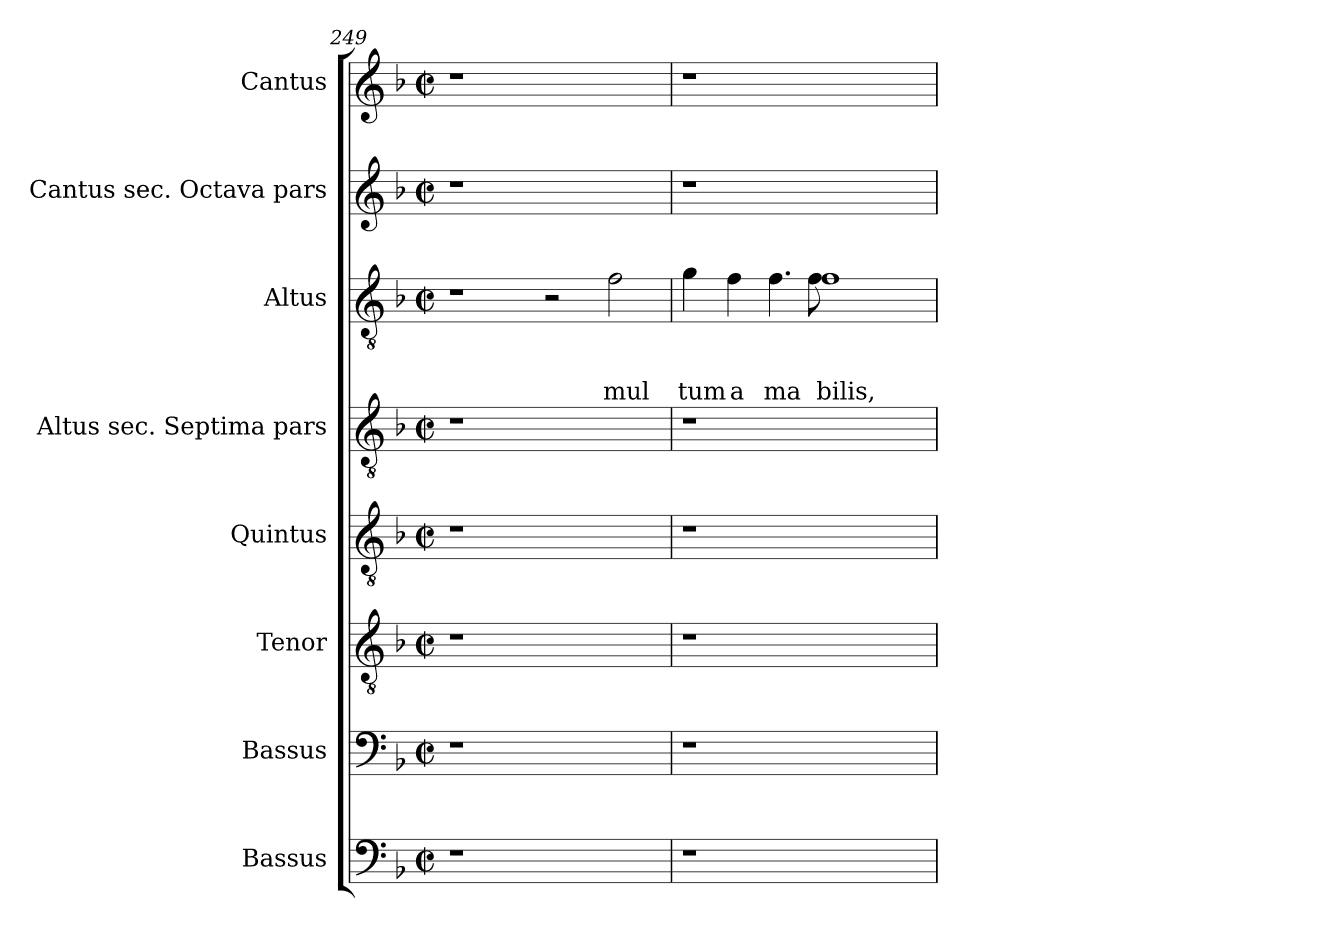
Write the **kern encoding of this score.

**kern	**kern	**kern	**kern	**kern	**kern	**text	**text	**text	**kern	**kern
*part8	*part7	*part6	*part5	*part4	*part3	*part3	*part3	*part3	*part2	*part1
*staff8	*staff7	*staff6	*staff5	*staff4	*staff3	*staff3	*staff3	*staff3	*staff2	*staff1
*I"Bassus	*I"Bassus	*I"Tenor	*I"Quintus	*I"Altus sec. Septima pars	*I"Altus	*	*	*	*I"Cantus sec. Octava pars	*I"Cantus
*	*I'Bassus	*I'Tenor	*I'Quintus	*	*I'Altus	*	*	*	*	*I'Cantus
*clefF4	*clefF4	*clefGv2	*clefGv2	*clefGv2	*clefGv2	*	*	*	*clefG2	*clefG2
*k[b-]	*k[b-]	*k[b-]	*k[b-]	*k[b-]	*k[b-]	*	*	*	*k[b-]	*k[b-]
*F:	*F:	*F:	*F:	*F:	*F:	*	*	*	*F:	*F:
*M2/2	*M2/2	*M2/2	*M2/2	*M2/2	*M2/2	*	*	*	*M2/2	*M2/2
*met(c|)	*met(c|)	*met(c|)	*met(c|)	*met(c|)	*met(c|)	*	*	*	*met(c|)	*met(c|)
=249	=249	=249	=249	=249	=249	=249	=249	=249	=249	=249
1r	1r	1r	1r	1r	1r	.	.	.	1r	1r
1ryy	1ryy	1ryy	1ryy	1ryy	2r	.	.	.	1ryy	1ryy
!	!	!	!	!	!	!	!	!LO:LY:b	!	!
.	.	.	.	.	2f\	.	.	mul	.	.
=250	=250	=250	=250	=250	=250	=250	=250	=250	=250	=250
*	*	*	*	*	*^	*	*	*	*	*
!	!	!	!	!	!	!	!	!	!LO:LY:b	!	!
1r	1r	1r	1r	1r	2..ryy	4g\	.	.	tum	1r	1r
!	!	!	!	!	!	!	!	!	!LO:LY:b	!	!
.	.	.	.	.	.	4f\	.	.	a	.	.
!	!	!	!	!	!	!	!	!	!LO:LY:b	!	!
.	.	.	.	.	.	4.f\	.	.	ma	.	.
!	!	!	!	!	!	!	!	!	!LO:LY:b	!	!
.	.	.	.	.	1f	8f\	.	.	bilis,	.	.
2..ryy	2..ryy	2..ryy	2..ryy	2..ryy	.	2..ryy	.	.	.	2..ryy	2..ryy
*	*	*	*	*	*v	*v	*	*	*	*	*
=	=	=	=	=	=	=	=	=	=	=
*-	*-	*-	*-	*-	*-	*-	*-	*-	*-	*-
